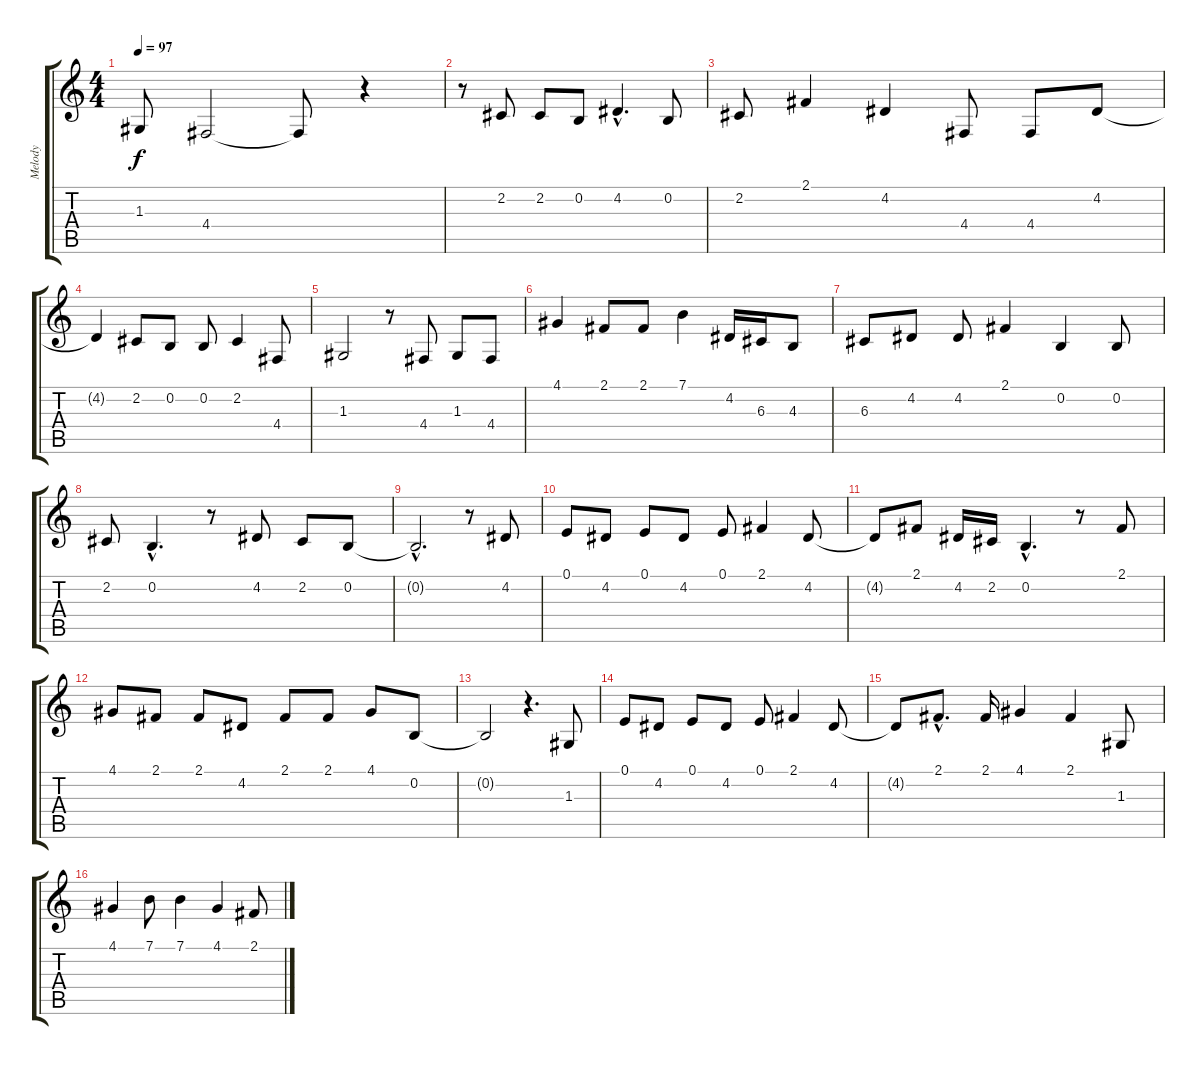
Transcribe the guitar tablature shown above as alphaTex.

\track ("Melody" "Melody") {instrument altosax}
\staff {score tabs}
\tuning (E4 B3 G3 D3 A2 E2) {hide}
\ts (4 4)
\tempo 97
\clef g2
\ks c
1.3{t}.8{dy f} 4.4.2 4.4{t}.8 r.4 |
r.8 2.2.8 2.2.8 0.2.8 4.2{hac}.4{d} 0.2.8 |
2.2.8 2.1.4 4.2.4 4.4.8 4.4.8 4.2.8 |
4.2{t}.4 2.2.8 0.2.8 0.2.8 2.2.4 4.4.8 |
1.3.2 r.8 4.4.8 1.3.8 4.4.8 |
4.1.4 2.1.8 2.1.8 7.1.4 4.2.16 6.3.16 4.3.8 |
6.3.8 4.2.8 4.2.8 2.1.4 0.2.4 0.2.8 |
2.2.8 0.2{hac}.4{d} r.8 4.2.8 2.2.8 0.2.8 |
0.2{hac t}.2{d} r.8 4.2.8 |
0.1.8 4.2.8 0.1.8 4.2.8 0.1.8 2.1.4 4.2.8 |
4.2{t}.8 2.1.8 4.2.16 2.2.16 0.2{hac}.4{d} r.8 2.1.8 |
4.1.8 2.1.8 2.1.8 4.2.8 2.1.8 2.1.8 4.1.8 0.2.8 |
0.2{t}.2 r.4{d} 1.3.8 |
0.1.8 4.2.8 0.1.8 4.2.8 0.1.8 2.1.4 4.2.8 |
4.2{t}.8 2.1{hac}.8{d} 2.1.16 4.1.4 2.1.4 1.3.8 |
4.1.4 7.1.8 7.1.4 4.1.4 2.1.8
